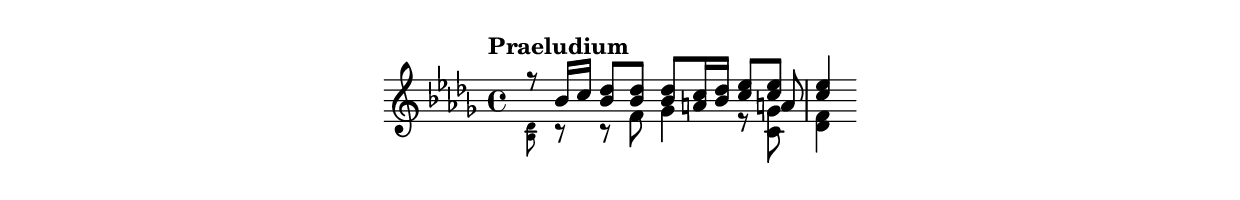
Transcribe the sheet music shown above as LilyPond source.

\include "indice.ily"
\version "2.15.33"
\new Staff {
  \time 4/4
  \clef treble
  \key bes \minor
  \tempo "Praeludium"
  <<
  \new Voice \relative f { \voiceOne r8 bes'16 c <bes des>8 q q <a c>16 <bes des> <c es>8 q
  q4 }
  \new Voice \relative f { \voiceThree s2. s8 a'! }
  \new Voice \relative f { \new CueVoice { \voiceTwo <bes des>8 }
                           \voiceTwo r8 r f' ges4 r8 <c, ges'>
                           <des f>4 }
  >>
}